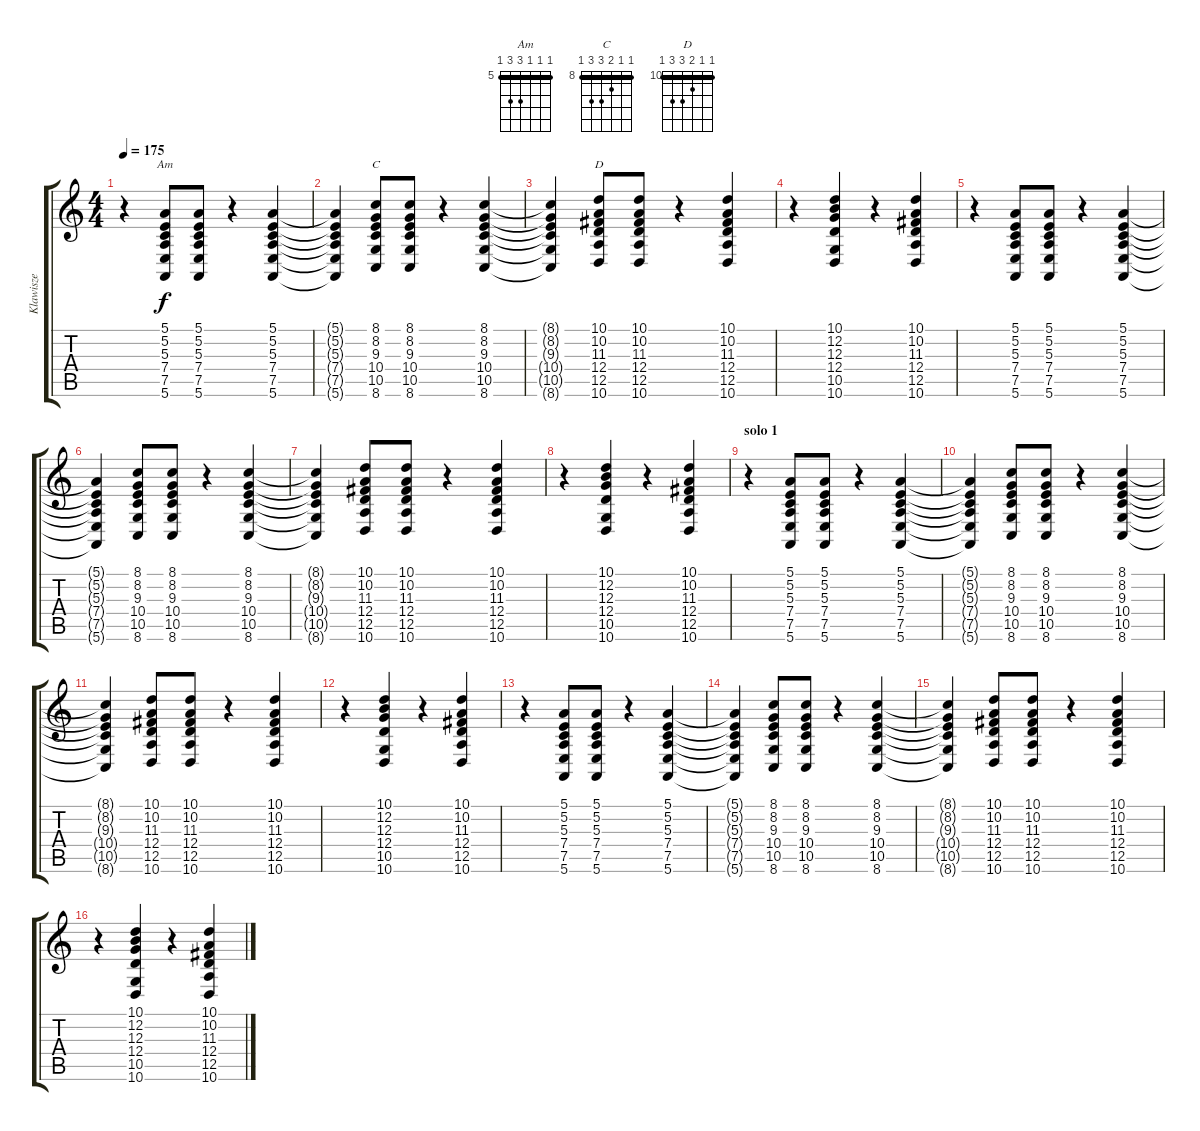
\track ("Klawisze" "Klawisze") {instrument acousticgrandpiano}
\staff {score tabs}
\tuning (E4 B3 G3 D3 A2 E2) {hide}
\chord ("Am" 5 5 5 7 7 5) {firstfret 5 barre 5}
\chord ("C" 8 8 9 10 10 8) {firstfret 8 barre 8}
\chord ("D" 10 10 11 12 12 10) {firstfret 10 barre 10}
\ts (4 4)
\tempo 175
\clef g2
\ks c
r.4{dy f} (5.1 5.2 5.3 7.4 7.5 5.6).8{ch "Am"} (5.1 5.2 5.3 7.4 7.5 5.6).8 r.4 (5.1 5.2 5.3 7.4 7.5 5.6).4 |
(5.1{t} 5.2{t} 5.3{t} 7.4{t} 7.5{t} 5.6{t}).4 (8.1 8.2 9.3 10.4 10.5 8.6).8{ch "C"} (8.1 8.2 9.3 10.4 10.5 8.6).8 r.4 (8.1 8.2 9.3 10.4 10.5 8.6).4 |
(8.1{t} 8.2{t} 9.3{t} 10.4{t} 10.5{t} 8.6{t}).4 (10.1 10.2 11.3 12.4 12.5 10.6).8{ch "D"} (10.1 10.2 11.3 12.4 12.5 10.6).8 r.4 (10.1 10.2 11.3 12.4 12.5 10.6).4 |
r.4 (10.1 12.2 12.3 12.4 10.5 10.6).4 r.4 (10.1 10.2 11.3 12.4 12.5 10.6).4 |
r.4 (5.1 5.2 5.3 7.4 7.5 5.6).8 (5.1 5.2 5.3 7.4 7.5 5.6).8 r.4 (5.1 5.2 5.3 7.4 7.5 5.6).4 |
(5.1{t} 5.2{t} 5.3{t} 7.4{t} 7.5{t} 5.6{t}).4 (8.1 8.2 9.3 10.4 10.5 8.6).8 (8.1 8.2 9.3 10.4 10.5 8.6).8 r.4 (8.1 8.2 9.3 10.4 10.5 8.6).4 |
(8.1{t} 8.2{t} 9.3{t} 10.4{t} 10.5{t} 8.6{t}).4 (10.1 10.2 11.3 12.4 12.5 10.6).8 (10.1 10.2 11.3 12.4 12.5 10.6).8 r.4 (10.1 10.2 11.3 12.4 12.5 10.6).4 |
r.4 (10.1 12.2 12.3 12.4 10.5 10.6).4 r.4 (10.1 10.2 11.3 12.4 12.5 10.6).4 |
\section ("" "solo 1")
r.4 (5.1 5.2 5.3 7.4 7.5 5.6).8 (5.1 5.2 5.3 7.4 7.5 5.6).8 r.4 (5.1 5.2 5.3 7.4 7.5 5.6).4 |
(5.1{t} 5.2{t} 5.3{t} 7.4{t} 7.5{t} 5.6{t}).4 (8.1 8.2 9.3 10.4 10.5 8.6).8 (8.1 8.2 9.3 10.4 10.5 8.6).8 r.4 (8.1 8.2 9.3 10.4 10.5 8.6).4 |
(8.1{t} 8.2{t} 9.3{t} 10.4{t} 10.5{t} 8.6{t}).4 (10.1 10.2 11.3 12.4 12.5 10.6).8 (10.1 10.2 11.3 12.4 12.5 10.6).8 r.4 (10.1 10.2 11.3 12.4 12.5 10.6).4 |
r.4 (10.1 12.2 12.3 12.4 10.5 10.6).4 r.4 (10.1 10.2 11.3 12.4 12.5 10.6).4 |
r.4 (5.1 5.2 5.3 7.4 7.5 5.6).8 (5.1 5.2 5.3 7.4 7.5 5.6).8 r.4 (5.1 5.2 5.3 7.4 7.5 5.6).4 |
(5.1{t} 5.2{t} 5.3{t} 7.4{t} 7.5{t} 5.6{t}).4 (8.1 8.2 9.3 10.4 10.5 8.6).8 (8.1 8.2 9.3 10.4 10.5 8.6).8 r.4 (8.1 8.2 9.3 10.4 10.5 8.6).4 |
(8.1{t} 8.2{t} 9.3{t} 10.4{t} 10.5{t} 8.6{t}).4 (10.1 10.2 11.3 12.4 12.5 10.6).8 (10.1 10.2 11.3 12.4 12.5 10.6).8 r.4 (10.1 10.2 11.3 12.4 12.5 10.6).4 |
r.4 (10.1 12.2 12.3 12.4 10.5 10.6).4 r.4 (10.1 10.2 11.3 12.4 12.5 10.6).4
